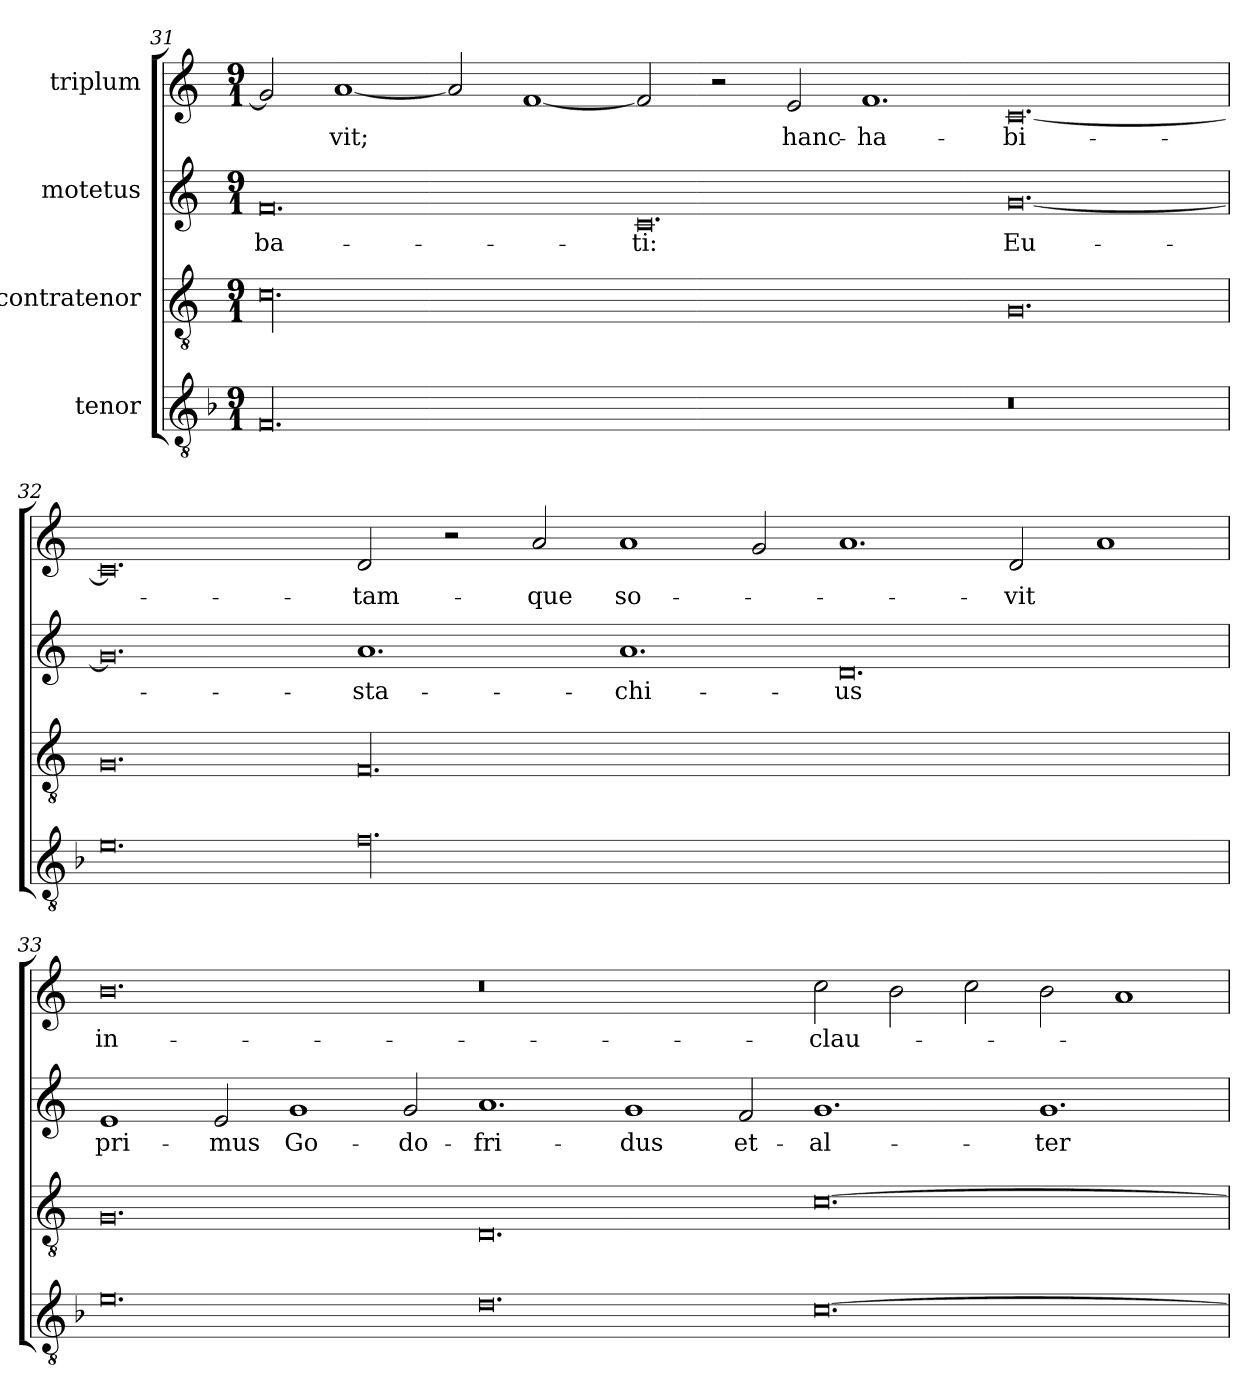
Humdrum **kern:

**kern	**kern	**kern	**text	**kern	**text
*part4	*part3	*part2	*part2	*part1	*part1
*staff4	*staff3	*staff2	*staff2	*staff1	*staff1
*I"tenor	*I"contratenor	*I"motetus	*	*I"triplum	*
*clefGv2	*clefGv2	*clefG2	*	*clefG2	*
*k[b-]	*k[]	*k[]	*	*k[]	*
*F:	*C:	*C:	*	*C:	*
*M9/1	*M9/1	*M9/1	*	*M9/1	*
=31	=31	=31	=31	=31	=31
00.F/	00.c\	0.f/	-ba-	2g/]	.
.	.	.	.	[1a/	-vit;
.	.	.	.	2a/]	.
.	.	.	.	[1f/	.
.	.	0.c/	-ti:	2f/]	.
.	.	.	.	2r	.
.	.	.	.	2e/	hanc-
.	.	.	.	1.f/	ha-
0.r	0.G/	[0.g/	Eu-	[0.c/	-bi-
!!LO:LB:g=z
=32	=32	=32	=32	=32	=32
0.e\	0.G/	0.g/]	.	0.c/]	.
00.f\	00.F/	1.a/	-sta-	2d/	-tam-
.	.	.	.	2r	.
.	.	.	.	2a/	-que
.	.	1.a/	-chi-	1a/	so-
.	.	.	.	2g/	.
.	.	0.d/	-us	1.a/	.
.	.	.	.	2d/	-vit
.	.	.	.	1a/	.
=33	=33	=33	=33	=33	=33
0.e\	0.G/	1e/	pri-	0.b\	in-
.	.	2e/	-mus	.	.
.	.	1g/	Go-	.	.
.	.	2g/	-do-	.	.
0.d\	0.D/	1.a/	-fri-	0.r	.
.	.	1g/	-dus	.	.
.	.	2f/	et-	.	.
[0.c\	[0.c\	1.g/	al-	2cc\	clau-
.	.	.	.	2b\	.
.	.	.	.	2cc\	.
.	.	1.g/	-ter	2b\	.
.	.	.	.	1a/	.
=	=	=	=	=	=
*-	*-	*-	*-	*-	*-
